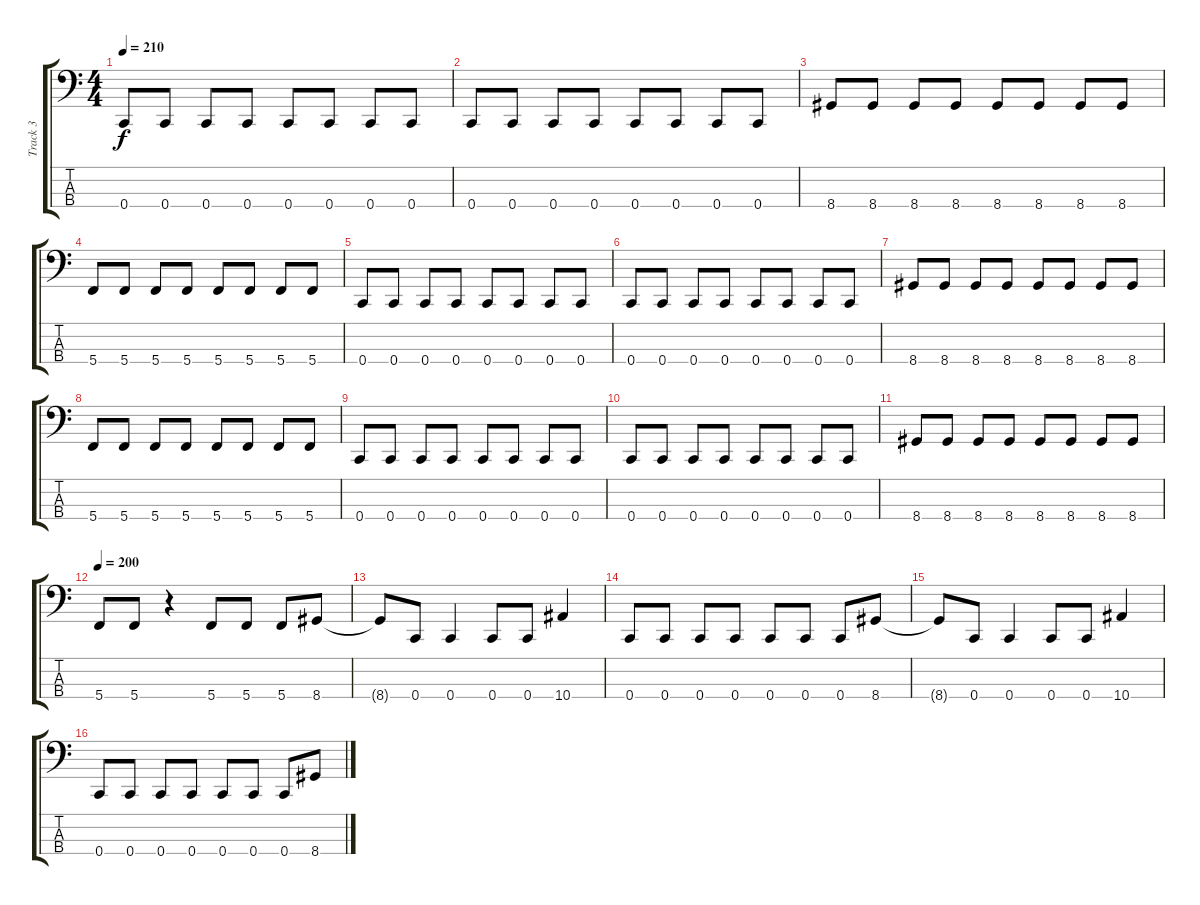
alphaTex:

\track ("Track 3" "Track 3") {instrument electricbassfinger}
\staff {score tabs}
\tuning (F2 C2 G1 C1) {hide}
\ts (4 4)
\tempo 210
\clef f4
\ks c
0.4.8{dy f} 0.4.8 0.4.8 0.4.8 0.4.8 0.4.8 0.4.8 0.4.8 |
0.4.8 0.4.8 0.4.8 0.4.8 0.4.8 0.4.8 0.4.8 0.4.8 |
8.4.8 8.4.8 8.4.8 8.4.8 8.4.8 8.4.8 8.4.8 8.4.8 |
5.4.8 5.4.8 5.4.8 5.4.8 5.4.8 5.4.8 5.4.8 5.4.8 |
0.4.8 0.4.8 0.4.8 0.4.8 0.4.8 0.4.8 0.4.8 0.4.8 |
0.4.8 0.4.8 0.4.8 0.4.8 0.4.8 0.4.8 0.4.8 0.4.8 |
8.4.8 8.4.8 8.4.8 8.4.8 8.4.8 8.4.8 8.4.8 8.4.8 |
5.4.8 5.4.8 5.4.8 5.4.8 5.4.8 5.4.8 5.4.8 5.4.8 |
0.4.8 0.4.8 0.4.8 0.4.8 0.4.8 0.4.8 0.4.8 0.4.8 |
0.4.8 0.4.8 0.4.8 0.4.8 0.4.8 0.4.8 0.4.8 0.4.8 |
8.4.8 8.4.8 8.4.8 8.4.8 8.4.8 8.4.8 8.4.8 8.4.8 |
\tempo 200
5.4.8 5.4.8 r.4 5.4.8 5.4.8 5.4.8 8.4.8 |
8.4{t}.8 0.4.8 0.4.4 0.4.8 0.4.8 10.4.4 |
0.4.8 0.4.8 0.4.8 0.4.8 0.4.8 0.4.8 0.4.8 8.4.8 |
8.4{t}.8 0.4.8 0.4.4 0.4.8 0.4.8 10.4.4 |
0.4.8 0.4.8 0.4.8 0.4.8 0.4.8 0.4.8 0.4.8 8.4.8
